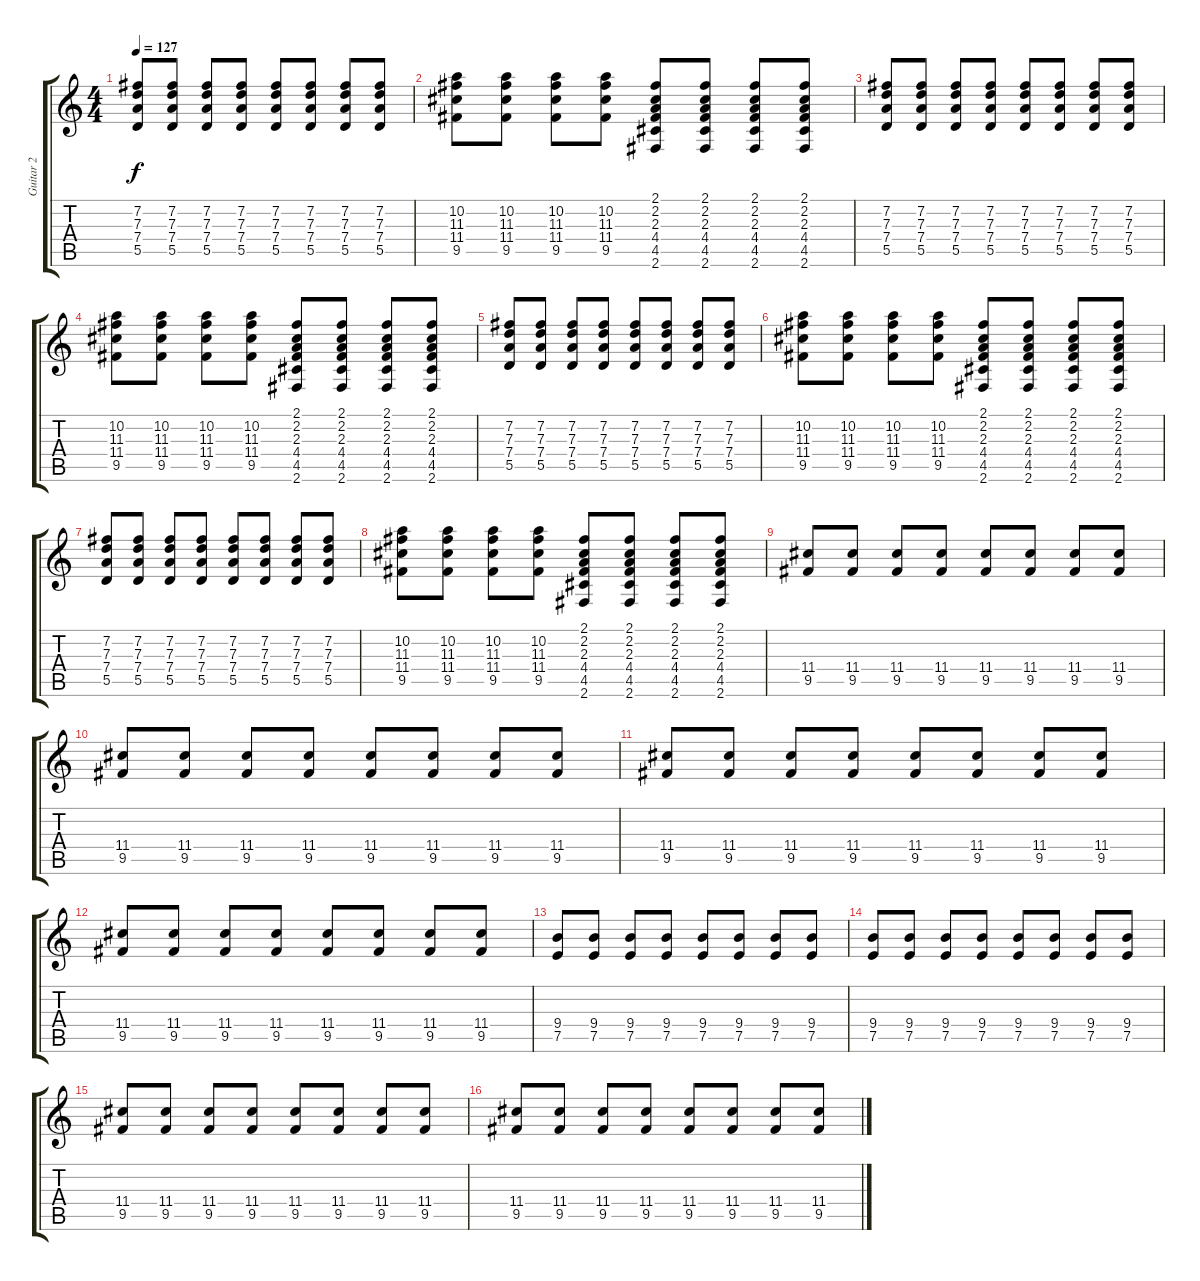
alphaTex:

\track ("Guitar 2" "Guitar 2") {instrument electricguitarjazz}
\staff {score tabs}
\tuning (E4 B3 G3 D3 A2 E2) {hide}
\ts (4 4)
\tempo 127
\clef g2
\ks c
(7.2 7.3 7.4 5.5).8{dy f} (7.2 7.3 7.4 5.5).8 (7.2 7.3 7.4 5.5).8 (7.2 7.3 7.4 5.5).8 (7.2 7.3 7.4 5.5).8 (7.2 7.3 7.4 5.5).8 (7.2 7.3 7.4 5.5).8 (7.2 7.3 7.4 5.5).8 |
(10.2 11.3 11.4 9.5).8 (10.2 11.3 11.4 9.5).8 (10.2 11.3 11.4 9.5).8 (10.2 11.3 11.4 9.5).8 (2.1 2.2 2.3 4.4 4.5 2.6).8 (2.1 2.2 2.3 4.4 4.5 2.6).8 (2.1 2.2 2.3 4.4 4.5 2.6).8 (2.1 2.2 2.3 4.4 4.5 2.6).8 |
(7.2 7.3 7.4 5.5).8 (7.2 7.3 7.4 5.5).8 (7.2 7.3 7.4 5.5).8 (7.2 7.3 7.4 5.5).8 (7.2 7.3 7.4 5.5).8 (7.2 7.3 7.4 5.5).8 (7.2 7.3 7.4 5.5).8 (7.2 7.3 7.4 5.5).8 |
(10.2 11.3 11.4 9.5).8 (10.2 11.3 11.4 9.5).8 (10.2 11.3 11.4 9.5).8 (10.2 11.3 11.4 9.5).8 (2.1 2.2 2.3 4.4 4.5 2.6).8 (2.1 2.2 2.3 4.4 4.5 2.6).8 (2.1 2.2 2.3 4.4 4.5 2.6).8 (2.1 2.2 2.3 4.4 4.5 2.6).8 |
(7.2 7.3 7.4 5.5).8 (7.2 7.3 7.4 5.5).8 (7.2 7.3 7.4 5.5).8 (7.2 7.3 7.4 5.5).8 (7.2 7.3 7.4 5.5).8 (7.2 7.3 7.4 5.5).8 (7.2 7.3 7.4 5.5).8 (7.2 7.3 7.4 5.5).8 |
(10.2 11.3 11.4 9.5).8 (10.2 11.3 11.4 9.5).8 (10.2 11.3 11.4 9.5).8 (10.2 11.3 11.4 9.5).8 (2.1 2.2 2.3 4.4 4.5 2.6).8 (2.1 2.2 2.3 4.4 4.5 2.6).8 (2.1 2.2 2.3 4.4 4.5 2.6).8 (2.1 2.2 2.3 4.4 4.5 2.6).8 |
(7.2 7.3 7.4 5.5).8 (7.2 7.3 7.4 5.5).8 (7.2 7.3 7.4 5.5).8 (7.2 7.3 7.4 5.5).8 (7.2 7.3 7.4 5.5).8 (7.2 7.3 7.4 5.5).8 (7.2 7.3 7.4 5.5).8 (7.2 7.3 7.4 5.5).8 |
(10.2 11.3 11.4 9.5).8 (10.2 11.3 11.4 9.5).8 (10.2 11.3 11.4 9.5).8 (10.2 11.3 11.4 9.5).8 (2.1 2.2 2.3 4.4 4.5 2.6).8 (2.1 2.2 2.3 4.4 4.5 2.6).8 (2.1 2.2 2.3 4.4 4.5 2.6).8 (2.1 2.2 2.3 4.4 4.5 2.6).8 |
(11.4 9.5).8 (11.4 9.5).8 (11.4 9.5).8 (11.4 9.5).8 (11.4 9.5).8 (11.4 9.5).8 (11.4 9.5).8 (11.4 9.5).8 |
(11.4 9.5).8 (11.4 9.5).8 (11.4 9.5).8 (11.4 9.5).8 (11.4 9.5).8 (11.4 9.5).8 (11.4 9.5).8 (11.4 9.5).8 |
(11.4 9.5).8 (11.4 9.5).8 (11.4 9.5).8 (11.4 9.5).8 (11.4 9.5).8 (11.4 9.5).8 (11.4 9.5).8 (11.4 9.5).8 |
(11.4 9.5).8 (11.4 9.5).8 (11.4 9.5).8 (11.4 9.5).8 (11.4 9.5).8 (11.4 9.5).8 (11.4 9.5).8 (11.4 9.5).8 |
(9.4 7.5).8 (9.4 7.5).8 (9.4 7.5).8 (9.4 7.5).8 (9.4 7.5).8 (9.4 7.5).8 (9.4 7.5).8 (9.4 7.5).8 |
(9.4 7.5).8 (9.4 7.5).8 (9.4 7.5).8 (9.4 7.5).8 (9.4 7.5).8 (9.4 7.5).8 (9.4 7.5).8 (9.4 7.5).8 |
(11.4 9.5).8 (11.4 9.5).8 (11.4 9.5).8 (11.4 9.5).8 (11.4 9.5).8 (11.4 9.5).8 (11.4 9.5).8 (11.4 9.5).8 |
(11.4 9.5).8 (11.4 9.5).8 (11.4 9.5).8 (11.4 9.5).8 (11.4 9.5).8 (11.4 9.5).8 (11.4 9.5).8 (11.4 9.5).8
